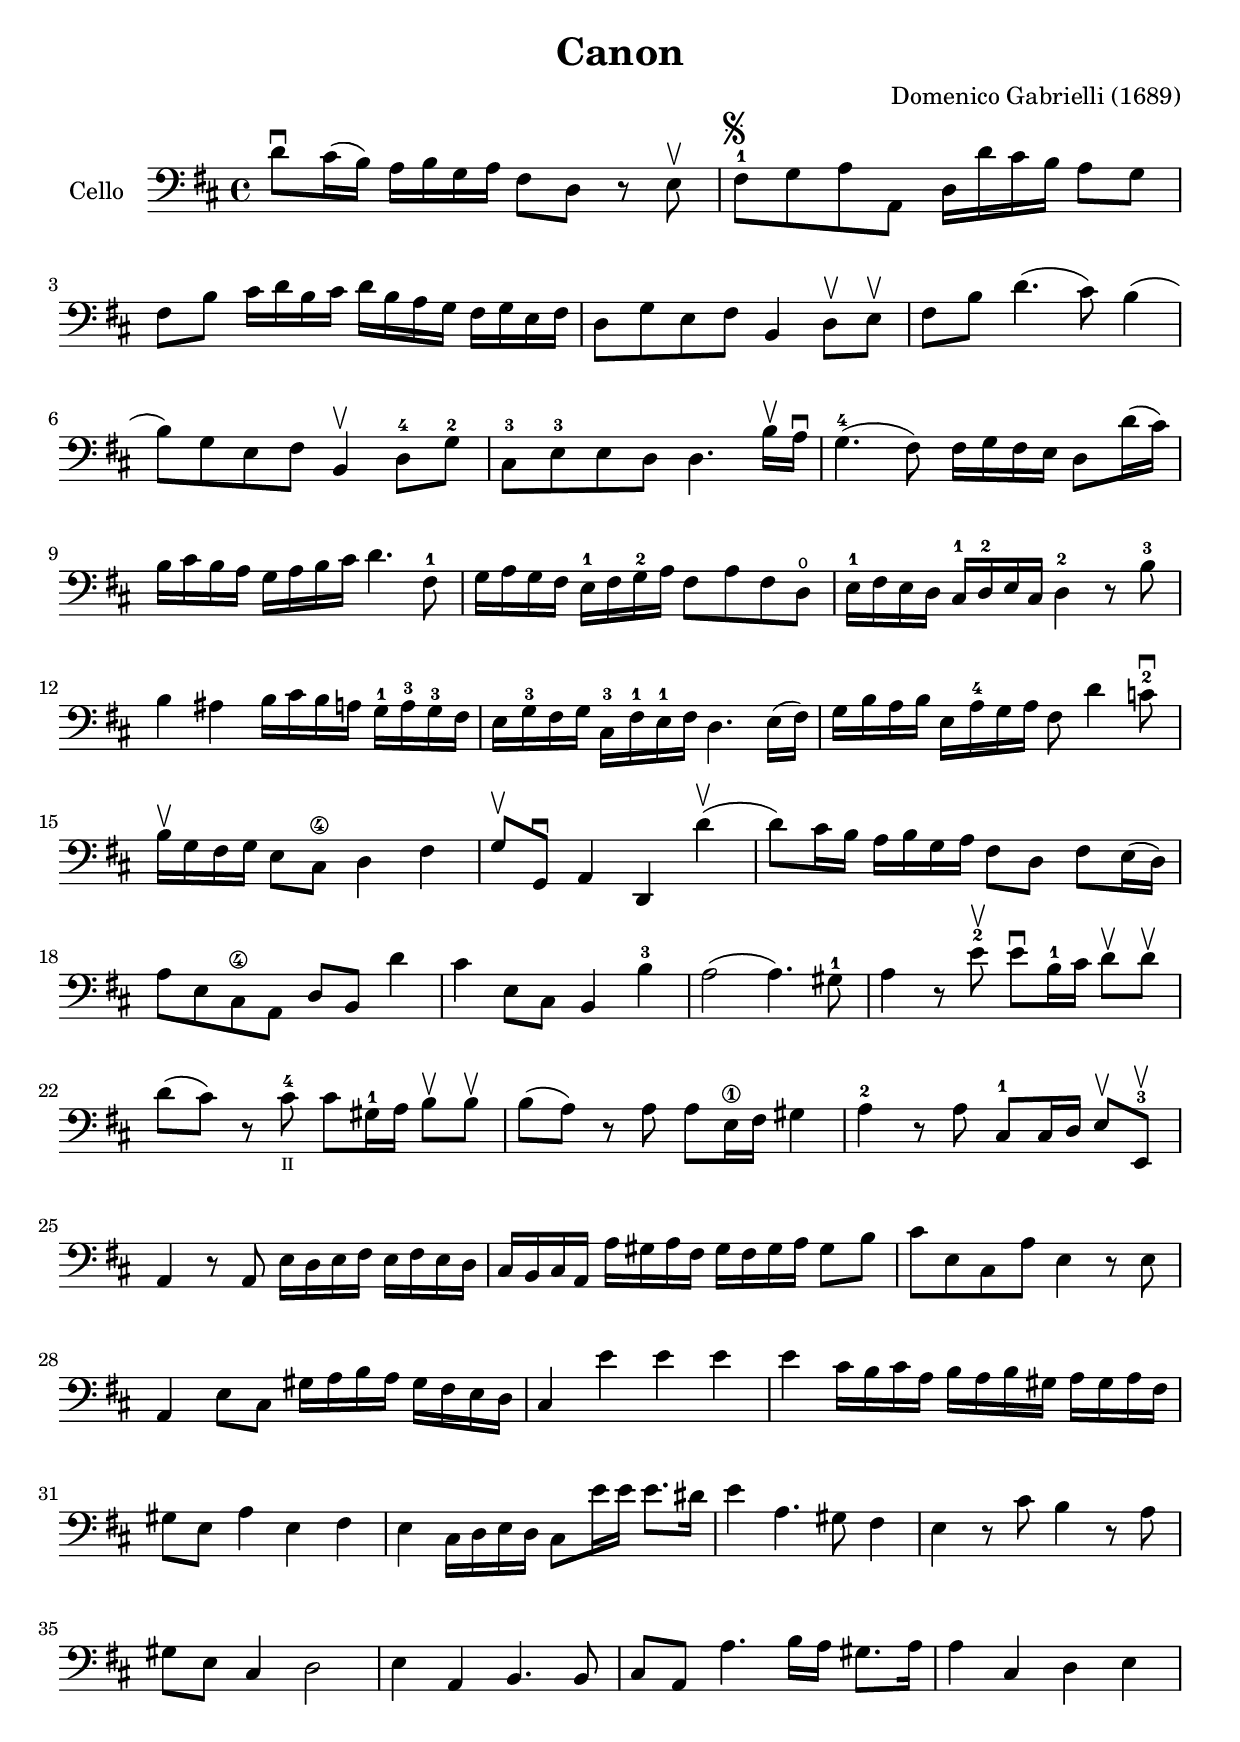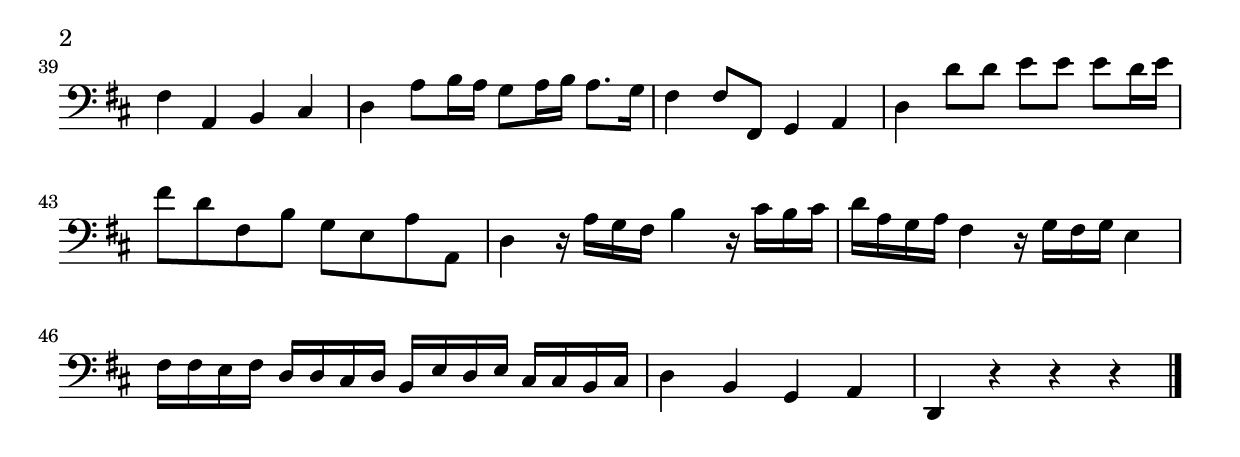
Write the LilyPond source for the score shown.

#(set-global-staff-size 21)

\version "2.18.2"

\header {
  title    = "Canon"
  composer = "Domenico Gabrielli (1689)"
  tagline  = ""
}

\language "italiano"

\score {
  \new Staff
   \with {instrumentName = #"Cello "}
   {
   \override Hairpin.to-barline = ##f
   \time 4/4
   \key re \major
   \clef bass
   re'8\downbow dod'16(si16) la16 si16 sol16 la16
   fad8 re8 r8 mi8\upbow                                              % 1
   fad8-1^\markup{\musicglyph #"scripts.segno"}
   sol8 la8 la,8 re16 re'16 dod'16 si16 la8 sol8                      % 2
   fad8 si8 dod'16 re'16 si16 dod'16
   re'16 si16 la16 sol16 fad16 sol16 mi16 fad16                       % 3
   re8 sol8 mi8 fad8 si,4 re8\upbow mi\upbow                          % 4
   fad8 si8 re'4.(dod'8) si4(                                         % 5
   si8) sol8 mi8 fad8 si,4\upbow re8-4 sol8-2                         % 6
   dod8-3 mi8-3 mi8 re8 re4. si16\upbow la16\downbow                  % 7
   sol4.-4(fad8) fad16 sol16 fad16 mi16 re8 re'16(dod'16)             % 8
   si16 dod'16 si16 la16 sol16 la16 si16 dod'16 re'4. fad8-1          % 9
   sol16 la16 sol16 fad16 mi16-1 fad16 sol16-2 la16
   fad8 la8 fad8 re8\open                                             % 10
   mi16-1 fad16 mi16 re16 dod16-1 re16-2 mi16 dod16 re4-2 r8 si8-3    % 11
   si4 lad4 si16 dod'16 si16 la16 sol16-1 la16-3 sol16-3 fad16        % 12
   mi16 sol16-3 fad16 sol16 dod16-3 fad16-1 mi16-1 fad16
   re4. mi16(fad16)                                                   % 13
   sol16 si16 la16 si16 mi16 la16-4 sol16 la16
   fad8 re'4 do'8-2\downbow                                           % 14
   si16\upbow sol16 fad16 sol16 mi8 dod8\4 re4 fad4                   % 15
   sol8\upbow sol,8\downbow la,4 re,4 re'4\upbow(                     % 16
   re'8) dod'16 si16 la16 si16 sol16 la16 fad8 re8 fad8 mi16(re16)    % 17
   la8 mi8 dod8\4 la,8 re8 si,8 re'4                                  % 18
   dod'4 mi8 dod8 si,4 si4-3                                          % 19
   la2(la4.) sold8-1                                                  % 20
   la4 r8 mi'8-2\upbow mi'8\downbow si16-1 dod'16
   re'8\upbow re'8\upbow                                              % 21
   re'8(dod'8) r8 dod'8-4_\markup{\teeny "II"}
   dod'8 sold16-1 la16 si8\upbow si8\upbow                            % 22
   si8(la8) r8 la8 la8 mi16\1 fad16 sold4                             % 23
   la4-2 r8 la8 dod8-1 dod16 re16 mi8\upbow mi,8-3\upbow              % 24
   la,4 r8 la,8 mi16 re16 mi16 fad16 mi16 fad16 mi16 re16            % 25
   dod16 si,16 dod16 la,16 la16 sold16 la16 fad16
   sold16 fad16 sold16 la16 sold8 si8                                % 26
   dod'8 mi8 dod8 la8 mi4 r8 mi8                                     % 27
   la,4 mi8 dod8 sold16 la16 si16 la16 sold16 fad16 mi16 re16        % 28
   dod4 mi'4 mi'4 mi'4                                               % 29
   mi'4 dod'16 si16 dod'16 la16 si16 la16 si16 sold16
   la16 sold16 la16 fad16                                            % 30
   sold8 mi8 la4 mi4 fad4                                            % 31
   mi4 dod16 re16 mi16 re16 dod8 mi'16 mi'16 mi'8. red'16            % 32
   mi'4 la4. sold8 fad4                                              % 33
   mi4 r8 dod'8 si4 r8 la8                                           % 34
   sold8 mi8 dod4 re2                                                % 35
   mi4 la,4 si,4. si,8                                               % 36
   dod8 la,8 la4. si16 la16 sold8. la16                              % 37
   la4 dod4 re4 mi4                                                  % 38
   fad4 la,4 si,4 dod4                                               % 39
   re4 la8 si16 la16 sol8 la16 si16 la8. sol16                       % 40
   fad4 fad8 fad,8 sol,4 la,4                                        % 41
   re4 re'8 re'8 mi'8 mi'8 mi'8 re'16 mi'16                          % 42
   fad'8 re'8 fad8 si8 sol8 mi8 la8 la,8                             % 43
   re4 r16 la16 sol16 fad16 si4 r16 dod'16 si16 dod'16               % 44
   re'16 la16 sol16 la16 fad4 r16 sol16 fad16 sol16 mi4              % 45
   fad16 fad16 mi16 fad16 re16 re16 dod16 re16
   si,16 mi16 re16 mi16 dod16 dod16 si,16 dod16                      % 46
   re4 si,4 sol,4 la,4                                               % 47
   re,4 r4 r4 r4                                                     % 48
   \bar "|."
 }
}
